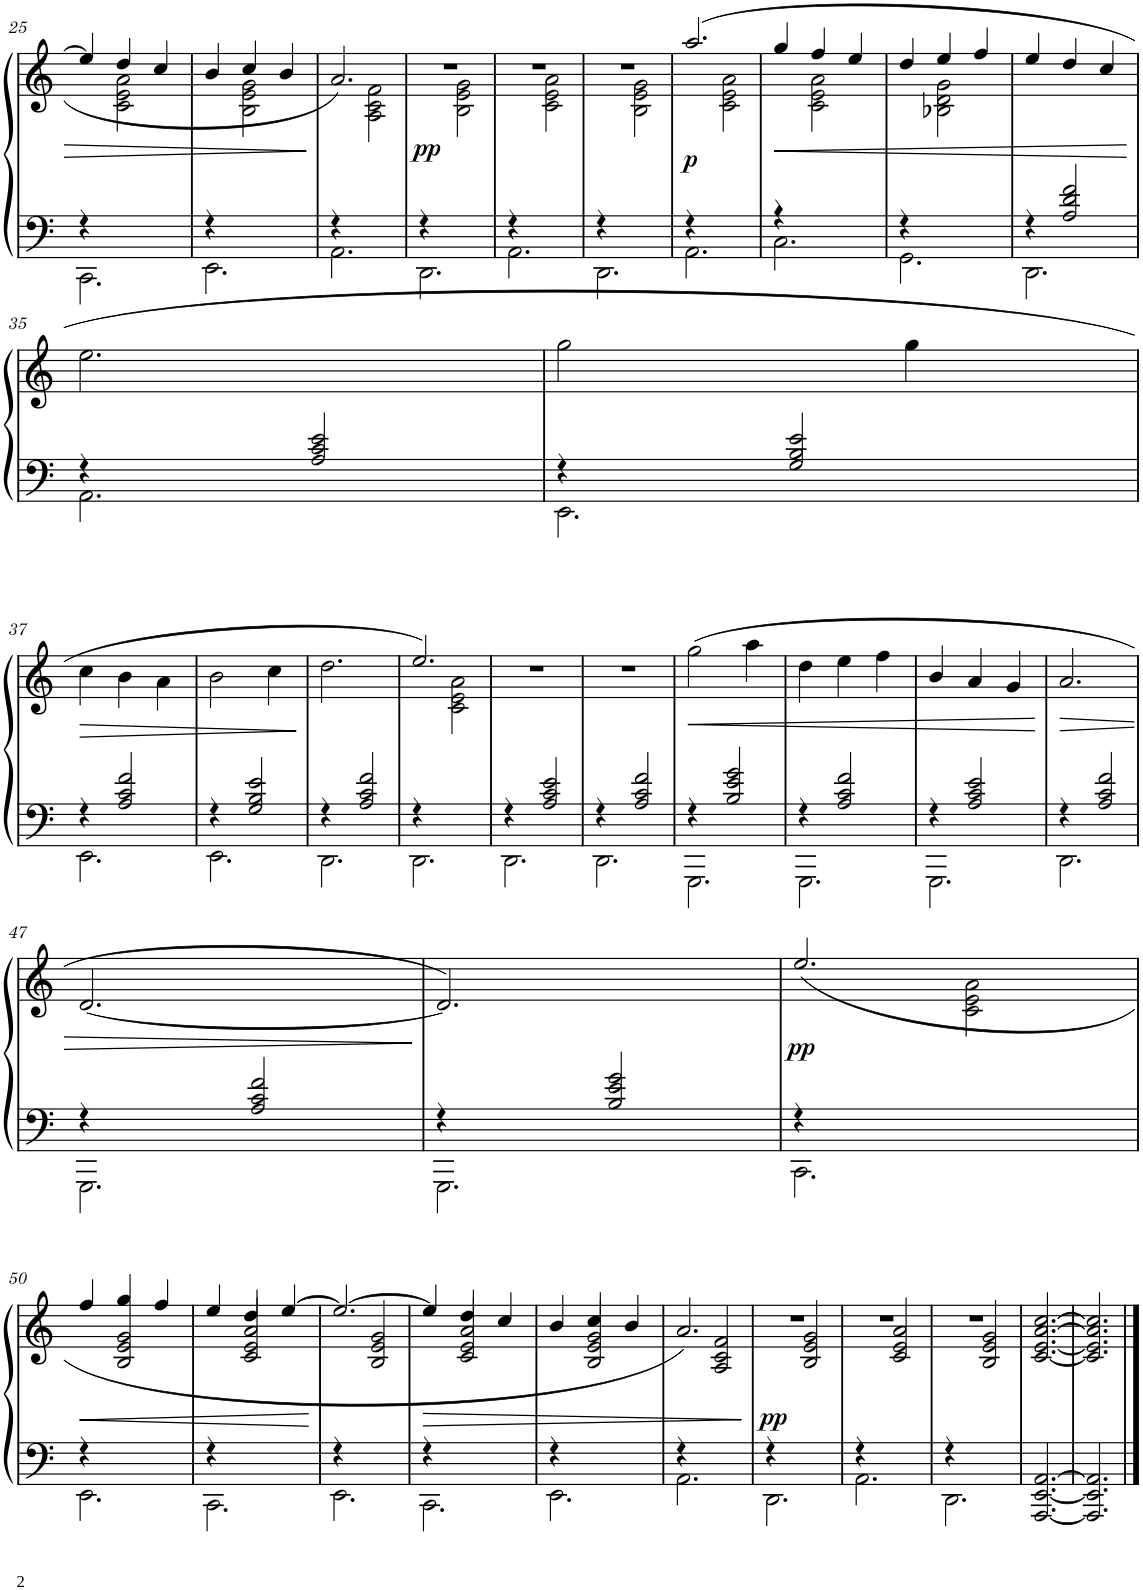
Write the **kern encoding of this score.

**kern	**kern	**dynam
*part1	*part1	*part1
*staff2	*staff1	*staff1/2
*I"Piano	*	*
*I'Pno	*	*
!!LO:PB:g=z
*clefF4	*clefG2	*
*k[]	*k[]	*
*M3/4	*M3/4	*
=25	=25	=25
*^	*^	*
4r	2.CC\	4ee/]	4ryy	.
2ryy	.	4dd/	2c\ 2e\ 2a\	.
.	.	4cc/	.	.
=26	=26	=26	=26	=26
4r	2.EE\	4b/	4ryy	.
2ryy	.	4cc/	2B\ 2e\ 2g\	.
.	.	4b/	.	.
=27	=27	=27	=27	=27
4r	2.AA\	2.a/	4ryy	.
2ryy	.	.	2A\ 2c\ 2f\	.
=28	=28	=28	=28	=28
!	!	!	!	!LO:DY:b
4r	2.DD\	2.r	4ryy	pp
2ryy	.	.	2B\ 2e\ 2g\	.
=29	=29	=29	=29	=29
4r	2.AA\	2.r	4ryy	.
2ryy	.	.	2c\ 2e\ 2a\	.
=30	=30	=30	=30	=30
4r	2.DD\	2.r	4ryy	.
2ryy	.	.	2B\ 2e\ 2g\	.
=31	=31	=31	=31	=31
!	!	!	!	!LO:DY:b
4r	2.AA\	(2.aa/	4ryy	p
2ryy	.	.	2c\ 2e\ 2a\	.
=32	=32	=32	=32	=32
!	!	!	!	!LO:HP:b
4r	2.C\	4gg/	4ryy	<
2ryy	.	4ff/	2c\ 2e\ 2a\	.
.	.	4ee/	.	.
=33	=33	=33	=33	=33
4r	2.GG\	4dd/	4ryy	.
2ryy	.	4ee/	2B-X\ 2d\ 2g\	.
.	.	4ff/	.	.
*	*	*v	*v	*
=34	=34	=34	=34
4r	2.DD\	4ee/	.
2A/ 2d/ 2f/	.	4dd/	.
.	.	4cc/	.
*v	*v	*	*
.	.	[
!!LO:LB:g=z
=35	=35	=35
*^	*	*
4r	2.AA\	2.ee\	.
2A/ 2c/ 2e/	.	.	.
=36	=36	=36	=36
4r	2.EE\	2gg\	.
2G/ 2B/ 2e/	.	.	.
.	.	4gg\	.
!!LO:LB:g=z
=37	=37	=37	=37
!	!	!	!LO:HP:b
4r	2.EE\	4cc\	>
2A/ 2c/ 2f/	.	4b\	.
.	.	4a\	.
=38	=38	=38	=38
4r	2.EE\	2b\	.
2G/ 2B/ 2e/	.	.	.
.	.	4cc\	.
*v	*v	*	*
.	.	]
=39	=39	=39
*^	*	*
4r	2.DD\	2.dd\	.
2A/ 2c/ 2f/	.	.	.
=40	=40	=40	=40
*	*	*^	*
4r	2.DD\	2.ee/)	4ryy	.
2ryy	.	.	2c\ 2e\ 2a\	.
*	*	*v	*v	*
=41	=41	=41	=41
4r	2.DD\	2.r	.
2A/ 2c/ 2e/	.	.	.
=42	=42	=42	=42
4r	2.DD\	2.r	.
2A/ 2c/ 2f/	.	.	.
=43	=43	=43	=43
!	!	!	!LO:HP:b
4r	2.GGG\	(2gg\	<
2B/ 2e/ 2g/	.	.	.
.	.	4aa\	.
=44	=44	=44	=44
4r	2.GGG\	4dd\	.
2A/ 2c/ 2f/	.	4ee\	.
.	.	4ff\	.
=45	=45	=45	=45
4r	2.GGG\	4b/	.
2A/ 2c/ 2e/	.	4a/	.
.	.	4g/	.
*v	*v	*	*
.	.	[
=46	=46	=46
*^	*	*
!	!	!	!LO:HP:b
4r	2.DD\	2.a/	>
2A/ 2c/ 2f/	.	.	.
!!LO:LB:g=z
=47	=47	=47	=47
4r	2.GGG\	[2.d/	.
2A/ 2c/ 2f/	.	.	.
*v	*v	*	*
.	.	]
=48	=48	=48
*^	*	*
4r	2.GGG\	2.d/])	.
2B/ 2e/ 2g/	.	.	.
=49	=49	=49	=49
*	*	*^	*
!	!	!	!	!LO:DY:b
4r	2.CC\	(2.ee/	4ryy	pp
2ryy	.	.	2c\ 2e\ 2a\	.
!!LO:LB:g=z	!!
=50	=50	=50	=50	=50
!	!	!	!	!LO:HP:b
4r	2.EE\	4ff/	4ryy	<
2ryy	.	4gg/	2B/ 2e/ 2g/	.
.	.	4ff/	.	.
=51	=51	=51	=51	=51
4r	2.CC\	4ee/	4ryy	.
2ryy	.	4dd/	2c/ 2e/ 2a/	.
.	.	[>4ee/	.	.
*v	*v	*	*	*
*	*v	*v	*
.	.	[
=52	=52	=52
*^	*^	*
4r	2.EE\	2.ee/_	4ryy	.
2ryy	.	.	2B/ 2e/ 2g/	.
=53	=53	=53	=53	=53
!	!	!	!	!LO:HP:b
4r	2.CC\	4ee/]	4ryy	>
2ryy	.	4dd/	2c/ 2e/ 2a/	.
.	.	4cc/	.	.
=54	=54	=54	=54	=54
4r	2.EE\	4b/	4ryy	.
2ryy	.	4cc/	2B/ 2e/ 2g/	.
.	.	4b/	.	.
=55	=55	=55	=55	=55
4r	2.AA\	2.a/)	4ryy	.
2ryy	.	.	2A/ 2c/ 2f/	.
*v	*v	*	*	*
*	*v	*v	*
.	.	]
=56	=56	=56
*^	*^	*
!	!	!	!	!LO:DY:b
4r	2.DD\	2.r	4ryy	pp
2ryy	.	.	2B/ 2e/ 2g/	.
=57	=57	=57	=57	=57
4r	2.AA\	2.r	4ryy	.
2ryy	.	.	2c/ 2e/ 2a/	.
=58	=58	=58	=58	=58
4r	2.DD\	2.r	4ryy	.
2ryy	.	.	2B/ 2e/ 2g/	.
*v	*v	*	*	*
*	*v	*v	*
=59	=59	=59
[2.AAA/ [2.EE/ [2.AA/	[2.c/ [2.e/ [2.a/ [2.cc/	.
=60	=60	=60
2.AAA/] 2.EE/] 2.AA/]	2.c/] 2.e/] 2.a/] 2.cc/]	.
==	==	==
*-	*-	*-
